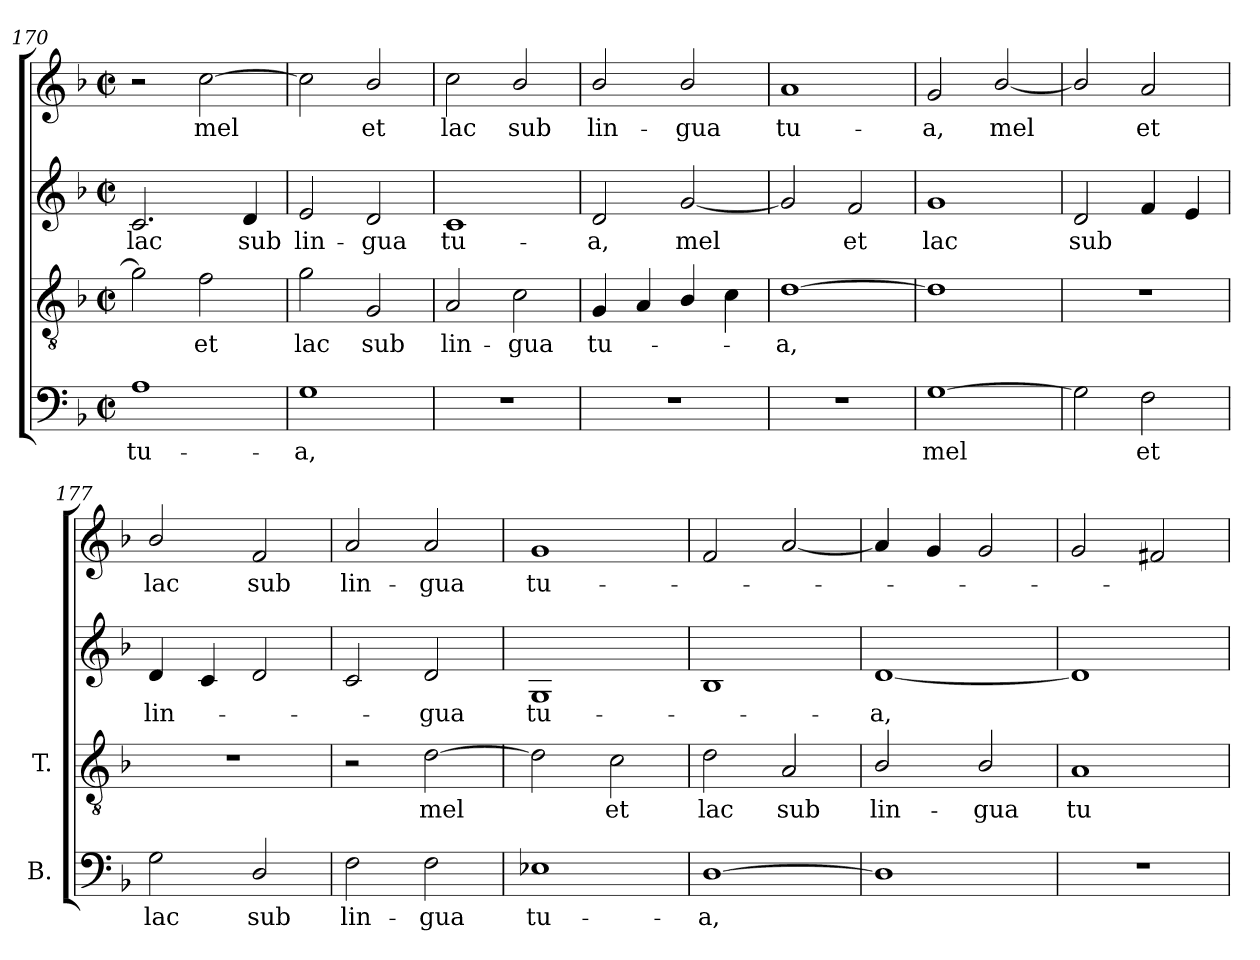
**kern	**text	**kern	**text	**kern	**text	**kern	**text
*part4	*part4	*part3	*part3	*part2	*part2	*part1	*part1
*staff4	*staff4	*staff3	*staff3	*staff2	*staff2	*staff1	*staff1
*I""Bajo"	*	*I""Contralto"	*	*I""Tenor"	*	*I""Tiple"	*
*I'B.	*	*I'T.	*	*	*	*	*
*clefF4	*	*clefGv2	*	*clefG2	*	*clefG2	*
*	*	*ITrd7c12	*	*	*	*	*
*k[b-]	*	*k[b-]	*	*k[b-]	*	*k[b-]	*
*F:	*	*F:	*	*F:	*	*F:	*
*M2/2	*	*M2/2	*	*M2/2	*	*M2/2	*
*met(c|)	*	*met(c|)	*	*met(c|)	*	*met(c|)	*
=170	=170	=170	=170	=170	=170	=170	=170
!	!LO:LY:b:color=#000000	!	!	!	!	!	!
!	!	!	!	!	!LO:LY:b:color=#000000	!	!
1Ai	tu-	2Gi\]	.	2.ci/	lac	2r	.
!	!	!	!LO:LY:b:color=#000000	!	!	!	!
!	!	!	!	!	!	!	!LO:LY:b:color=#000000
.	.	2Fi\	et	.	.	[2cci\	mel
!	!	!	!	!	!LO:LY:b:color=#000000	!	!
.	.	.	.	4di/	sub	.	.
=171	=171	=171	=171	=171	=171	=171	=171
!	!LO:LY:b:color=#000000	!	!	!	!	!	!
!	!	!	!LO:LY:b:color=#000000	!	!	!	!
!	!	!	!	!	!LO:LY:b:color=#000000	!	!
1Gi	-a,	2Gi\	lac	2ei/	lin-	2cci\]	.
!	!	!	!LO:LY:b:color=#000000	!	!	!	!
!	!	!	!	!	!LO:LY:b:color=#000000	!	!
!	!	!	!	!	!	!	!LO:LY:b:color=#000000
.	.	2GGi/	sub	2di/	-gua	2b-i/	et
=172	=172	=172	=172	=172	=172	=172	=172
!	!	!	!LO:LY:b:color=#000000	!	!	!	!
!	!	!	!	!	!LO:LY:b:color=#000000	!	!
!	!	!	!	!	!	!	!LO:LY:b:color=#000000
1r	.	2AAi/	lin-	1ci	tu-	2cci\	lac
!	!	!	!LO:LY:b:color=#000000	!	!	!	!
!	!	!	!	!	!	!	!LO:LY:b:color=#000000
.	.	2Ci\	-gua	.	.	2b-i/	sub
=173	=173	=173	=173	=173	=173	=173	=173
!	!	!	!LO:LY:b:color=#000000	!	!	!	!
!	!	!	!	!	!LO:LY:b:color=#000000	!	!
!	!	!	!	!	!	!	!LO:LY:b:color=#000000
1r	.	4GGi/	tu-	2di/	-a,	2b-i/	lin-
.	.	4AAi/	.	.	.	.	.
!	!	!	!	!	!LO:LY:b:color=#000000	!	!
!	!	!	!	!	!	!	!LO:LY:b:color=#000000
.	.	4BB-i/	.	[2gi/	mel	2b-i/	-gua
.	.	4Ci\	.	.	.	.	.
=174	=174	=174	=174	=174	=174	=174	=174
!	!	!	!LO:LY:b:color=#000000	!	!	!	!
!	!	!	!	!	!	!	!LO:LY:b:color=#000000
1r	.	[1Di	-a,	2gi/]	.	1ai	tu-
!	!	!	!	!	!LO:LY:b:color=#000000	!	!
.	.	.	.	2fi/	et	.	.
=175	=175	=175	=175	=175	=175	=175	=175
!	!LO:LY:b:color=#000000	!	!	!	!	!	!
!	!	!	!	!	!LO:LY:b:color=#000000	!	!
!	!	!	!	!	!	!	!LO:LY:b:color=#000000
[1Gi	mel	1Di]	.	1gi	lac	2gi/	-a,
!	!	!	!	!	!	!	!LO:LY:b:color=#000000
.	.	.	.	.	.	[2b-i/	mel
=176	=176	=176	=176	=176	=176	=176	=176
!	!	!	!	!	!LO:LY:b:color=#000000	!	!
2Gi\]	.	1r	.	2di/	sub	2b-i/]	.
!	!LO:LY:b:color=#000000	!	!	!	!	!	!
!	!	!	!	!	!	!	!LO:LY:b:color=#000000
2Fi\	et	.	.	4fi/	.	2ai/	et
.	.	.	.	4ei/	.	.	.
!!LO:LB:g=z
=177	=177	=177	=177	=177	=177	=177	=177
!	!LO:LY:b:color=#000000	!	!	!	!	!	!
!	!	!	!	!	!LO:LY:b:color=#000000	!	!
!	!	!	!	!	!	!	!LO:LY:b:color=#000000
2Gi\	lac	1r	.	4di/	lin-	2b-i/	lac
.	.	.	.	4ci/	.	.	.
!	!LO:LY:b:color=#000000	!	!	!	!	!	!
!	!	!	!	!	!	!	!LO:LY:b:color=#000000
2Di/	sub	.	.	2di/	.	2fi/	sub
=178	=178	=178	=178	=178	=178	=178	=178
!	!LO:LY:b:color=#000000	!	!	!	!	!	!
!	!	!	!	!	!	!	!LO:LY:b:color=#000000
2Fi\	lin-	2r	.	2ci/	.	2ai/	lin-
!	!LO:LY:b:color=#000000	!	!	!	!	!	!
!	!	!	!LO:LY:b:color=#000000	!	!	!	!
!	!	!	!	!	!LO:LY:b:color=#000000	!	!
!	!	!	!	!	!	!	!LO:LY:b:color=#000000
2Fi\	-gua	[2Di\	mel	2di/	-gua	2ai/	-gua
=179	=179	=179	=179	=179	=179	=179	=179
!	!LO:LY:b:color=#000000	!	!	!	!	!	!
!	!	!	!	!	!LO:LY:b:color=#000000	!	!
!	!	!	!	!	!	!	!LO:LY:b:color=#000000
1E-Xi	tu-	2Di\]	.	1Gi	tu-	1gi	tu-
!	!	!	!LO:LY:b:color=#000000	!	!	!	!
.	.	2Ci\	et	.	.	.	.
=180	=180	=180	=180	=180	=180	=180	=180
!	!LO:LY:b:color=#000000	!	!	!	!	!	!
!	!	!	!LO:LY:b:color=#000000	!	!	!	!
[1Di	-a,	2Di\	lac	1B-i	.	2fi/	.
!	!	!	!LO:LY:b:color=#000000	!	!	!	!
.	.	2AAi/	sub	.	.	[2ai/	.
=181	=181	=181	=181	=181	=181	=181	=181
!	!	!	!LO:LY:b:color=#000000	!	!	!	!
!	!	!	!	!	!LO:LY:b:color=#000000	!	!
1Di]	.	2BB-i/	lin-	[1di	-a,	4ai/]	.
.	.	.	.	.	.	4gi/	.
!	!	!	!LO:LY:b:color=#000000	!	!	!	!
.	.	2BB-i/	-gua	.	.	2gi/	.
=182	=182	=182	=182	=182	=182	=182	=182
!	!	!	!LO:LY:b:color=#000000	!	!	!	!
1r	.	1AAi	tu-	1di]	.	2gi/	.
.	.	.	.	.	.	2f#Xi/	.
=	=	=	=	=	=	=	=
*-	*-	*-	*-	*-	*-	*-	*-
